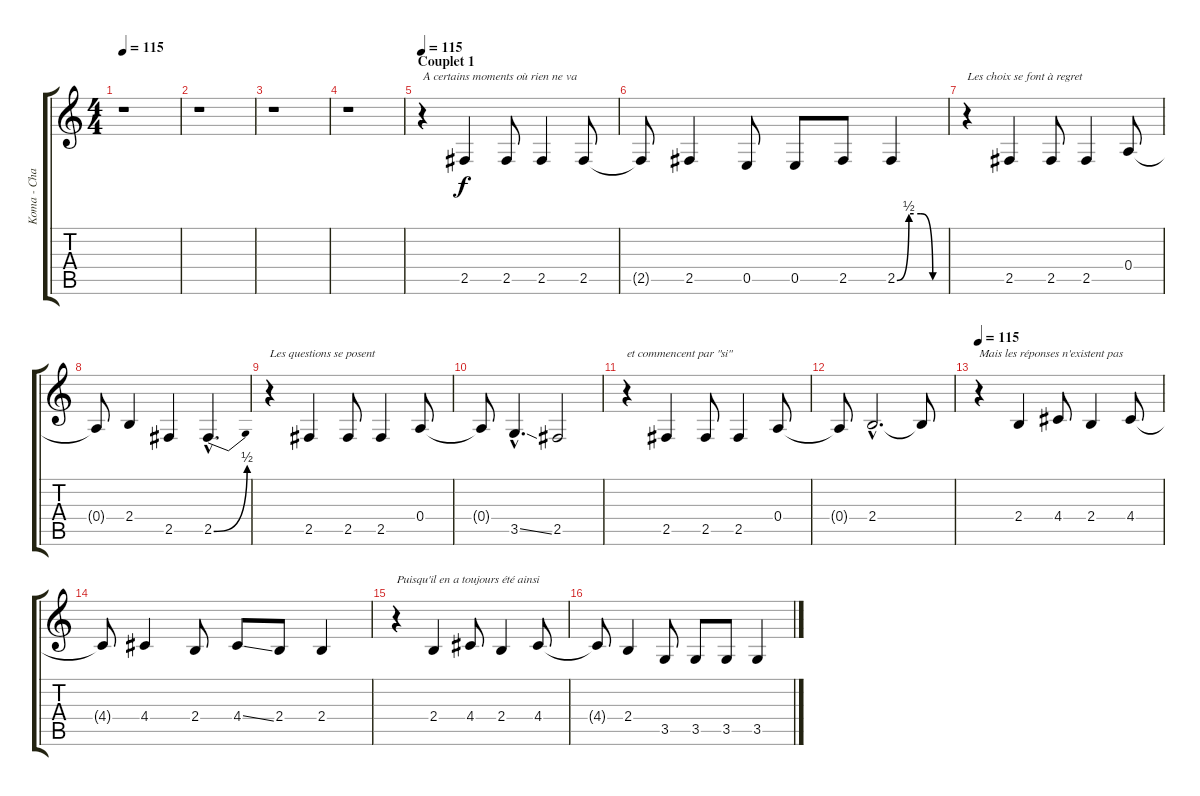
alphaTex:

\track ("Koma - Chant" "Koma - Cha") {instrument cello}
\staff {score tabs}
\tuning (B4 Gb4 D4 A3 E3 B2) {hide}
\ts (4 4)
\tempo 115
\clef g2
\ks c
r.1{dy f} |
r.1 |
r.1 |
r.1 |
\section ("" "Couplet 1")
\tempo 115
r.4{txt "A certains moments où rien ne va" volume 12 balance 8 instrument cello} 2.5.4 2.5.8 2.5.4 2.5.8 |
2.5{t}.8 2.5.4 0.5.8 0.5.8 2.5.8 2.5{be (custom 0 0 15 2 30 2 45 0 60 0)}.4 |
r.4{txt "Les choix se font à regret"} 2.5.4 2.5.8 2.5.4 0.4.8 |
0.4{t}.8 2.4.4 2.5.4 2.5{be (bend 0 0 60 2) hac}.4{d} |
r.4{txt "Les questions se posent"} 2.5.4 2.5.8 2.5.4 0.4.8 |
0.4{t}.8 3.5{ss hac}.4{d} 2.5.2 |
r.4{txt "et commencent par \"si\""} 2.5.4 2.5.8 2.5.4 0.4.8 |
0.4{t}.8 2.4{hac}.2{d} 2.4{t}.8 |
\section ("" "")
\tempo 115
r.4{txt "Mais les réponses n'existent pas" volume 12 balance 8 instrument cello} 2.4.4 4.4.8 2.4.4 4.4.8 |
4.4{t}.8 4.4.4 2.4.8 4.4{ss}.8 2.4.8 2.4.4 |
r.4{txt "Puisqu'il en a toujours été ainsi"} 2.4.4 4.4.8 2.4.4 4.4.8 |
4.4{t}.8 2.4.4 3.5.8 3.5.8 3.5.8 3.5{ss}.4
